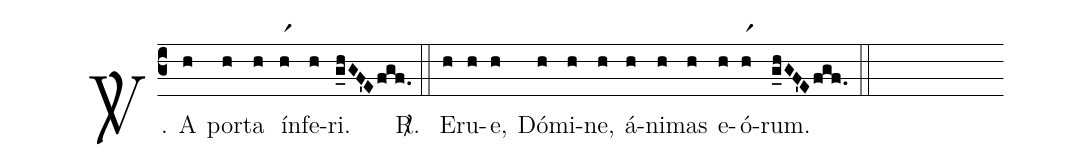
%%
(c3)
<sp>V/</sp>. {A}(h) por(h)ta(h) ín(hr1)fe(h)ri.(g_hGF'Efgf.) <sp>R/</sp>.(::)
E(h)ru(h)e,(h) Dó(h)mi(h)ne,(h) á(h)ni(h)mas(h) e(h)ó(hr1)rum.(g_hGF'Efgf.) (::)
